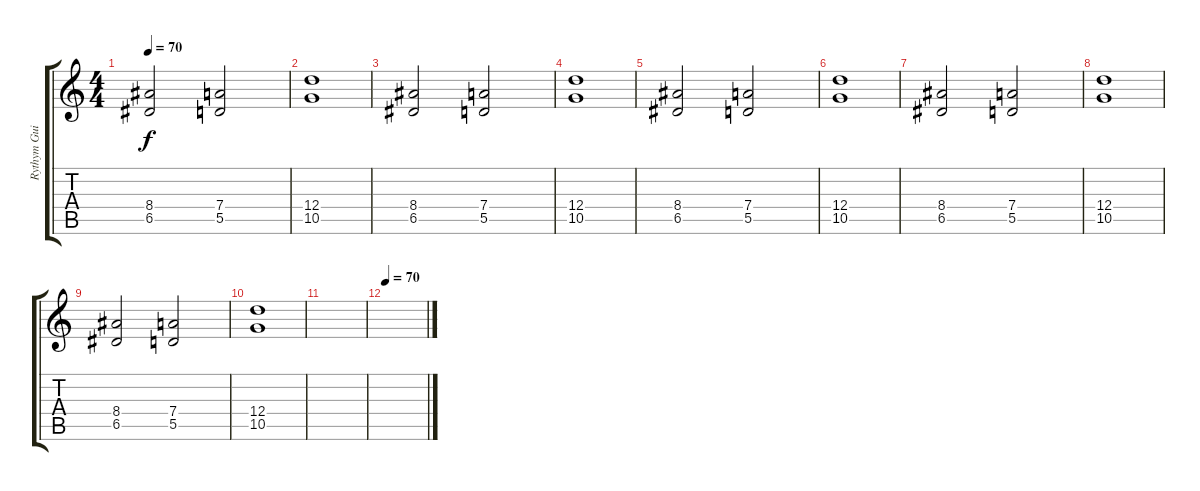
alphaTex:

\track ("Rythym Guitar 2" "Rythym Gui") {instrument distortionguitar}
\staff {score tabs}
\tuning (E4 B3 G3 D3 A2 E2) {hide}
\ts (4 4)
\tempo 70
\clef g2
\ks c
(8.4 6.5).2{dy f} (7.4 5.5).2 |
(12.4 10.5).1 |
(8.4 6.5).2 (7.4 5.5).2 |
(12.4 10.5).1 |
(8.4 6.5).2 (7.4 5.5).2 |
(12.4 10.5).1 |
(8.4 6.5).2 (7.4 5.5).2 |
(12.4 10.5).1 |
(8.4 6.5).2 (7.4 5.5).2 |
(12.4 10.5).1{volume 3} |
|
\tempo 70
